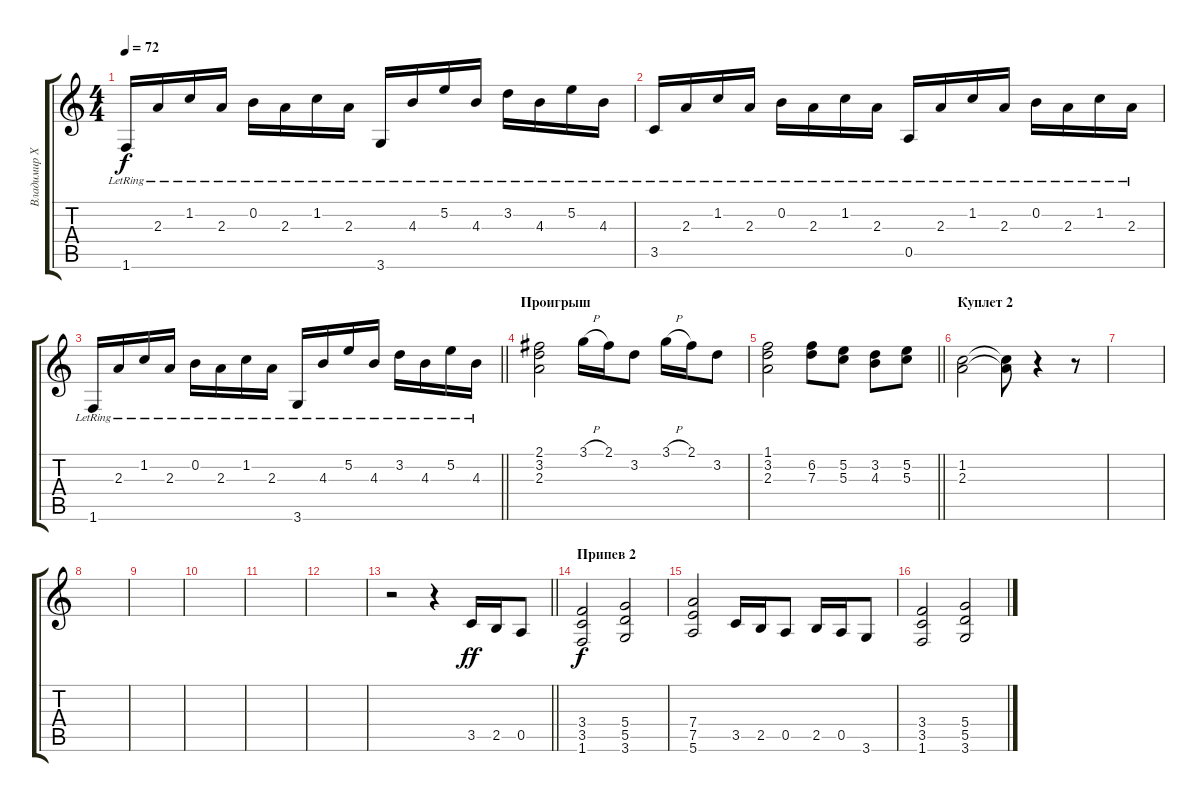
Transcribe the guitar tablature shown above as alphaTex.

\track ("Владимир Холстинин" "Владимир Х") {instrument distortionguitar}
\staff {score tabs}
\tuning (E4 B3 G3 D3 A2 E2) {hide}
\ts (4 4)
\tempo 72
\clef g2
\ks c
1.6{lr}.16{dy f} 2.3{lr}.16 1.2{lr}.16 2.3{lr}.16 0.2{lr}.16 2.3{lr}.16 1.2{lr}.16 2.3{lr}.16 3.6{lr}.16 4.3{lr}.16 5.2{lr}.16 4.3{lr}.16 3.2{lr}.16 4.3{lr}.16 5.2{lr}.16 4.3{lr}.16 |
3.5{lr}.16 2.3{lr}.16 1.2{lr}.16 2.3{lr}.16 0.2{lr}.16 2.3{lr}.16 1.2{lr}.16 2.3{lr}.16 0.5{lr}.16 2.3{lr}.16 1.2{lr}.16 2.3{lr}.16 0.2{lr}.16 2.3{lr}.16 1.2{lr}.16 2.3{lr}.16 |
\barLineRight lightlight
1.6{lr}.16 2.3{lr}.16 1.2{lr}.16 2.3{lr}.16 0.2{lr}.16 2.3{lr}.16 1.2{lr}.16 2.3{lr}.16 3.6{lr}.16 4.3{lr}.16 5.2{lr}.16 4.3{lr}.16 3.2{lr}.16 4.3{lr}.16 5.2{lr}.16 4.3{lr}.16 |
\section ("" "Проигрыш")
(2.1 3.2 2.3).2{instrument distortionguitar} 3.1{h}.16 2.1.16 3.2.8 3.1{h}.16 2.1.16 3.2.8 |
\barLineRight lightlight
(1.1 3.2 2.3).2 (6.2 7.3).8 (5.2 5.3).8 (3.2 4.3).8 (5.2 5.3).8 |
\section ("" "Куплет 2")
(1.2 2.3).2 (1.2{t} 2.3{t}).8 r.4 r.8 |
|
|
|
|
|
|
\barLineRight lightlight
r.2 r.4 3.5.16{dy ff} 2.5.16 0.5.8 |
\section ("" "Припев 2")
(3.4 3.5 1.6).2{dy f} (5.4 5.5 3.6).2 |
(7.4 7.5 5.6).2 3.5.16 2.5.16 0.5.8 2.5.16 0.5.16 3.6.8 |
(3.4 3.5 1.6).2 (5.4 5.5 3.6).2
